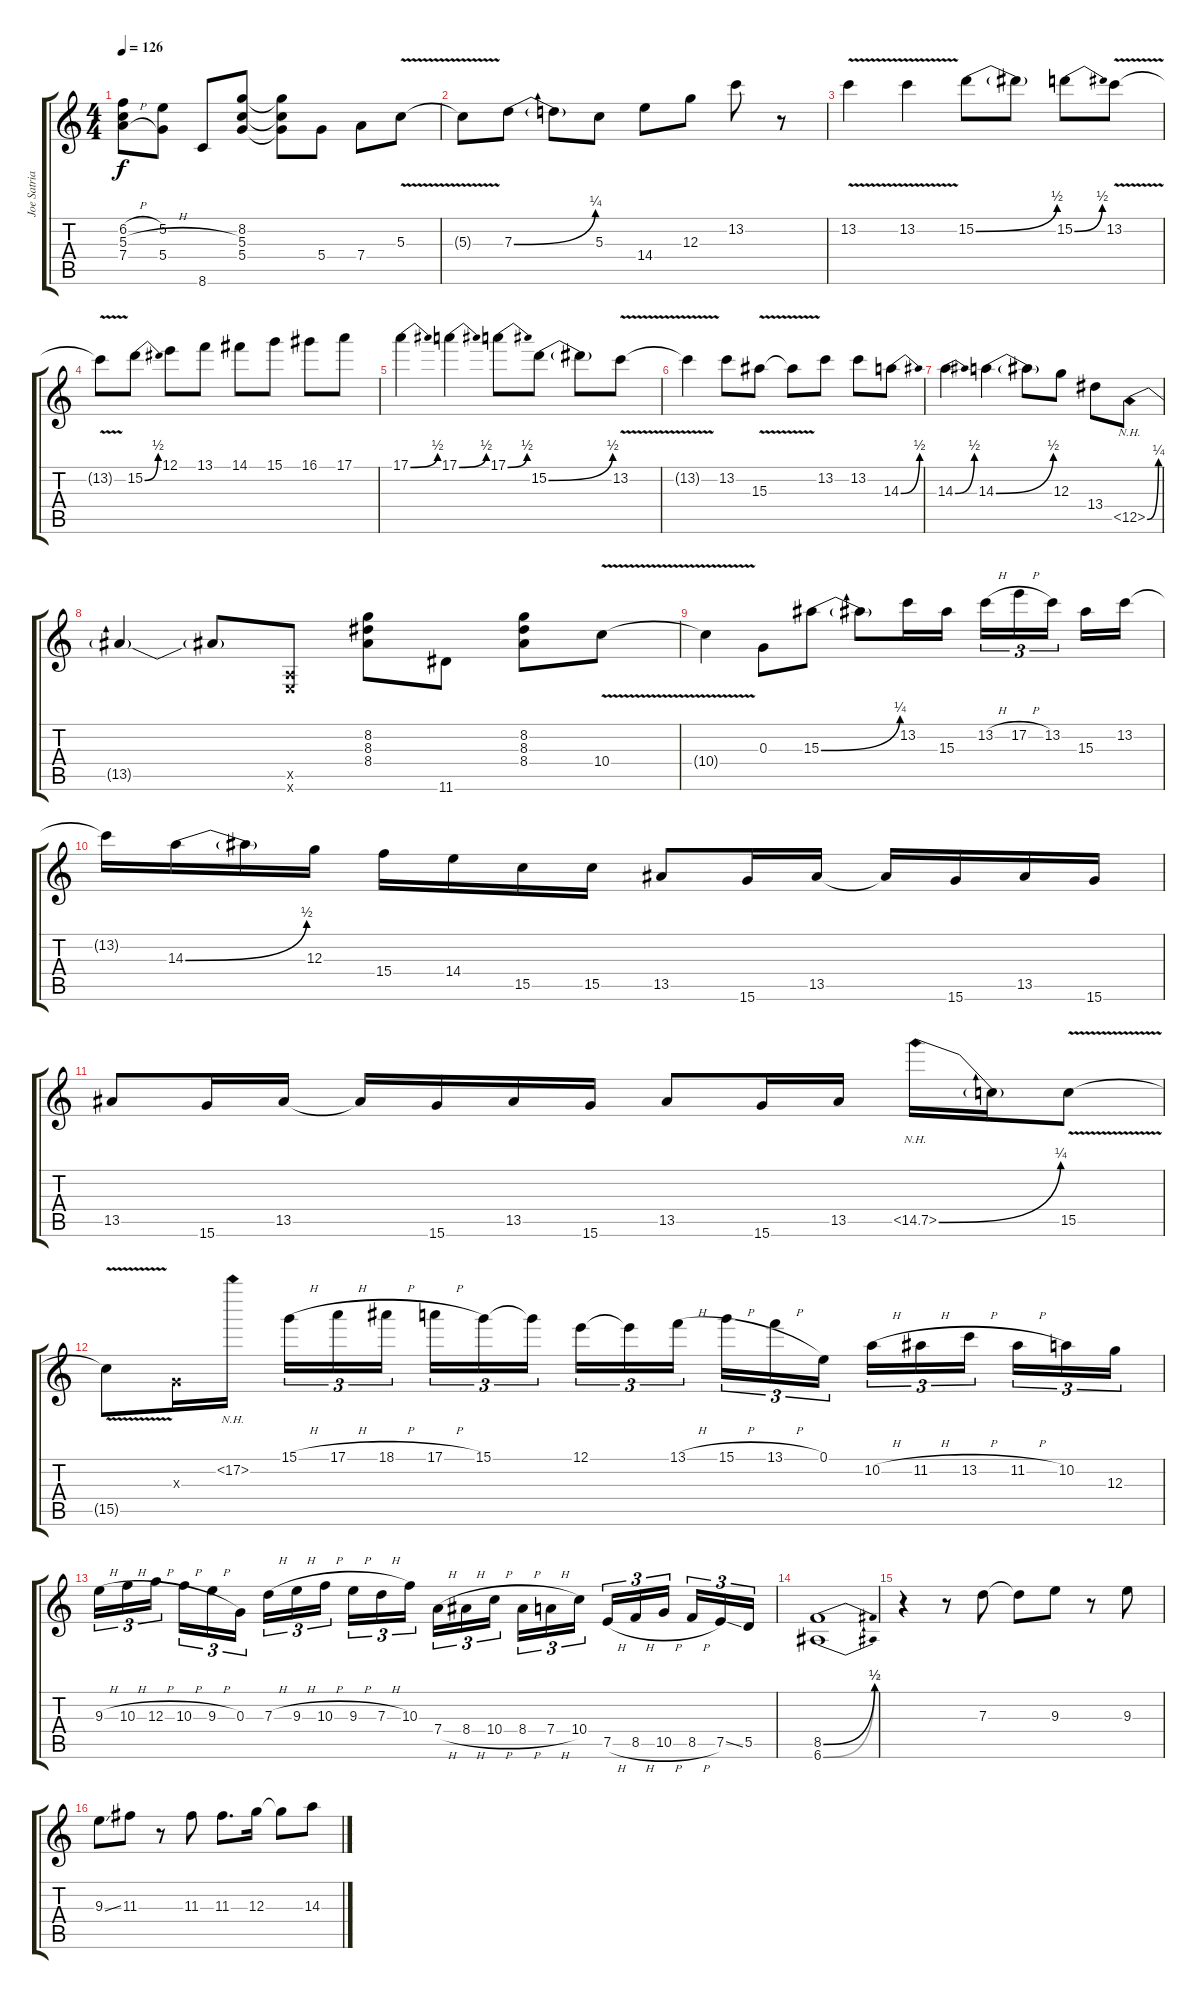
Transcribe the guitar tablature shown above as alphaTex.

\track ("Joe Satriani" "Joe Satria") {instrument distortionguitar}
\staff {score tabs}
\tuning (E4 B3 G3 D3 A2 E2) {hide}
\ts (4 4)
\tempo 126
\clef g2
\ks c
(6.2{h} 5.3{h} 7.4{h}).8{dy f} (5.2 5.4).8 8.6.8 (8.2 5.3 5.4).8 (8.2{t} 5.3{t} 5.4{t}).8 5.4.8 7.4.8 5.3{v}.8 |
5.3{t}.8 7.3{be (bend 0 0 60 1)}.8 7.3{t}.8 5.3.8 14.4.8 12.3.8 13.2.8 r.8 |
13.2{v}.4 13.2{v}.4 15.2{be (bend 0 0 60 2)}.8 15.2{t}.8 15.2{be (bend 0 0 60 2)}.8 13.2{v}.8 |
13.2{t}.8 15.2{be (bend 0 0 60 2)}.8 12.1.8 13.1.8 14.1.8 15.1.8 16.1.8 17.1.8 |
17.1{be (bend 0 0 60 2)}.4 17.1{be (bend 0 0 60 2)}.4 17.1{be (bend 0 0 60 2)}.8 15.2{be (bend 0 0 60 2)}.8 15.2{t}.8 13.2{v}.8 |
13.2{t}.4 13.2.8 15.3{v}.8 15.3{t}.8 13.2.8 13.2.8 14.3{be (bend 0 0 60 2)}.8 |
14.3{be (bend 0 0 60 2)}.4 14.3{be (bend 0 0 60 2)}.4 14.3{t}.8 12.3.8 13.4.8 13.5{be (bend 0 0 60 1) nh}.8 |
13.5{t}.4 13.5{t}.8 (0.5{x} 0.6{x}).8 (8.2 8.3 8.4).8 11.6.8 (8.2 8.3 8.4).8 10.4{v}.8 |
10.4{t}.4 0.3.8 15.3{be (bend 0 0 60 1)}.8 15.3{t}.8 13.2.16 15.3.16 13.2{h}.16{tu (3 2)} 17.2{h}.16{tu (3 2)} 13.2.16{tu (3 2)} 15.3.16 13.2.16 |
13.2{t}.16 14.3{be (bend 0 0 60 2)}.16 14.3{t}.16 12.3.16 15.4.16 14.4.16 15.5.16 15.5.16 13.5.8 15.6.16 13.5.16 13.5{t}.16 15.6.16 13.5.16 15.6.16 |
13.5.8 15.6.16 13.5.16 13.5{t}.16 15.6.16 13.5.16 15.6.16 13.5.8 15.6.16 13.5.16 15.5{be (bend 0 0 60 1) nh}.16 15.5{t}.16 15.5{v}.8 |
15.5{t}.8 0.3{x}.16 17.2{nh}.16 15.1{h}.16{tu (3 2)} 17.1{h}.16{tu (3 2)} 18.1{h}.16{tu (3 2)} 17.1{h}.16{tu (3 2)} 15.1.16{tu (3 2)} 15.1{t}.16{tu (3 2)} 12.1.16{tu (3 2)} 12.1{t}.16{tu (3 2)} 13.1{h}.16{tu (3 2)} 15.1{h}.16{tu (3 2)} 13.1{h}.16{tu (3 2)} 0.1.16{tu (3 2)} 10.2{h}.16{tu (3 2)} 11.2{h}.16{tu (3 2)} 13.2{h}.16{tu (3 2)} 11.2{h}.16{tu (3 2)} 10.2.16{tu (3 2)} 12.3.16{tu (3 2)} |
9.3{h}.16{tu (3 2)} 10.3{h}.16{tu (3 2)} 12.3{h}.16{tu (3 2)} 10.3{h}.16{tu (3 2)} 9.3{h}.16{tu (3 2)} 0.3.16{tu (3 2)} 7.3{h}.16{tu (3 2)} 9.3{h}.16{tu (3 2)} 10.3{h}.16{tu (3 2)} 9.3{h}.16{tu (3 2)} 7.3{h}.16{tu (3 2)} 10.3.16{tu (3 2)} 7.4{h}.16{tu (3 2)} 8.4{h}.16{tu (3 2)} 10.4{h}.16{tu (3 2)} 8.4{h}.16{tu (3 2)} 7.4{h}.16{tu (3 2)} 10.4.16{tu (3 2)} 7.5{h}.16{tu (3 2)} 8.5{h}.16{tu (3 2)} 10.5{h}.16{tu (3 2)} 8.5{h}.16{tu (3 2)} 7.5{ss}.16{tu (3 2)} 5.5.16{tu (3 2)} |
(8.5{be (bend 0 0 60 2)} 6.6{be (bend 0 0 60 1)}).1 |
r.4 r.8 7.3.8 7.3{t}.8 9.3.8 r.8 9.3.8 |
9.3{ss}.8 11.3.8 r.8 11.3.8 11.3.8{d} 12.3.16 12.3{t}.8 14.3.8
